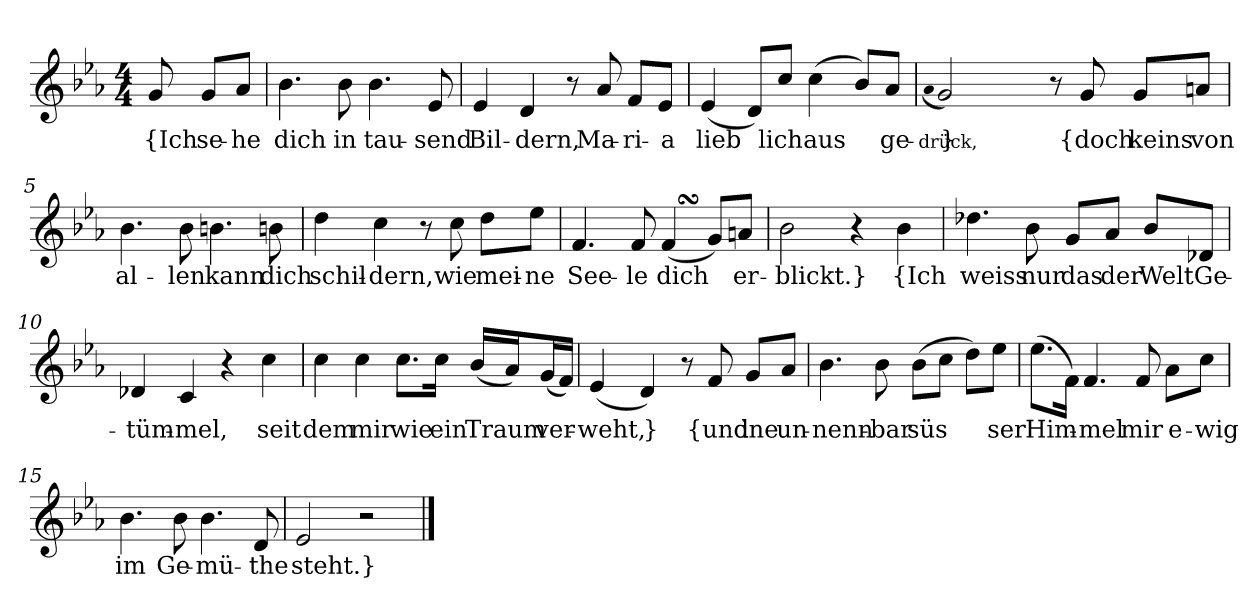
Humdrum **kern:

**kern	**text
*part1	*part1
*staff1	*staff1
*clefG2	*
*k[b-e-a-]	*
*M4/4	*
=	=
8g	{Ich
8g/L	se-
8a-/J	-he
=1	=1
4.b-	dich
8b-	in
4.b-	tau-
8e-	-send
=2	=2
4e-	Bil-
4d	-dern,
8r	.
8a-	Ma-
8f/L	-ri-
8e-/J	-a
=3	=3
(4e-	lieb
8d/L)	.
8cc/J	-lich
(4cc	aus
8b-/L)	.
8a-/J	ge-
=4	=4
(qa-	drück,
2g)	}
8r	.
8g	{doch
8g/L	keins
8an/J	von
=5	=5
4.b-	al-
8b-	-len
4.bn	kann
8bn	dich
=6	=6
4dd	schil-
4cc	-dern,
8r	.
8cc	wie
8dd\L	mei-
8ee-\J	-ne
=7	=7
4.f	See-
8f	-le
(4fSSS	dich
8g/L)	.
8an/J	er-
=8	=8
2b-	-blickt.}
4r	.
4b-	{Ich
=9	=9
4.dd-X	weiss
8b-	nur
8g/L	das
8a-/J	der
8b-/L	Welt
8d-X/J	Ge-
=10	=10
4d-X	-tüm-
4c	-mel,
4r	.
4cc	seit
=11	=11
4cc	dem
4cc	mir
8.cc\L	wie
16cc\Jk	ein
(16b-/LL	Traum
16a-/J)	.
(16g/L	ver-
16f/JJ)	.
=12	=12
(4e-	-weht,
4d)	}
8r	.
8f	{und
8g/L	ine
8a-/J	un-
=13	=13
4.b-	-nenn-
8b-	-bar
(8b-\L	süs
8cc\J	.
8dd\L)	.
8ee-\J	-ser
=14	=14
(8.ee-\L	Him-
16f\Jk)	.
4.f	-mel
8f	mir
8a-\L	e-
8cc\J	-wig
=15	=15
4.b-	im
8b-	Ge-
4.b-	-mü-
8d	-the
=16	=16
2e-	steht.}
2r	.
==	==
*-	*-
